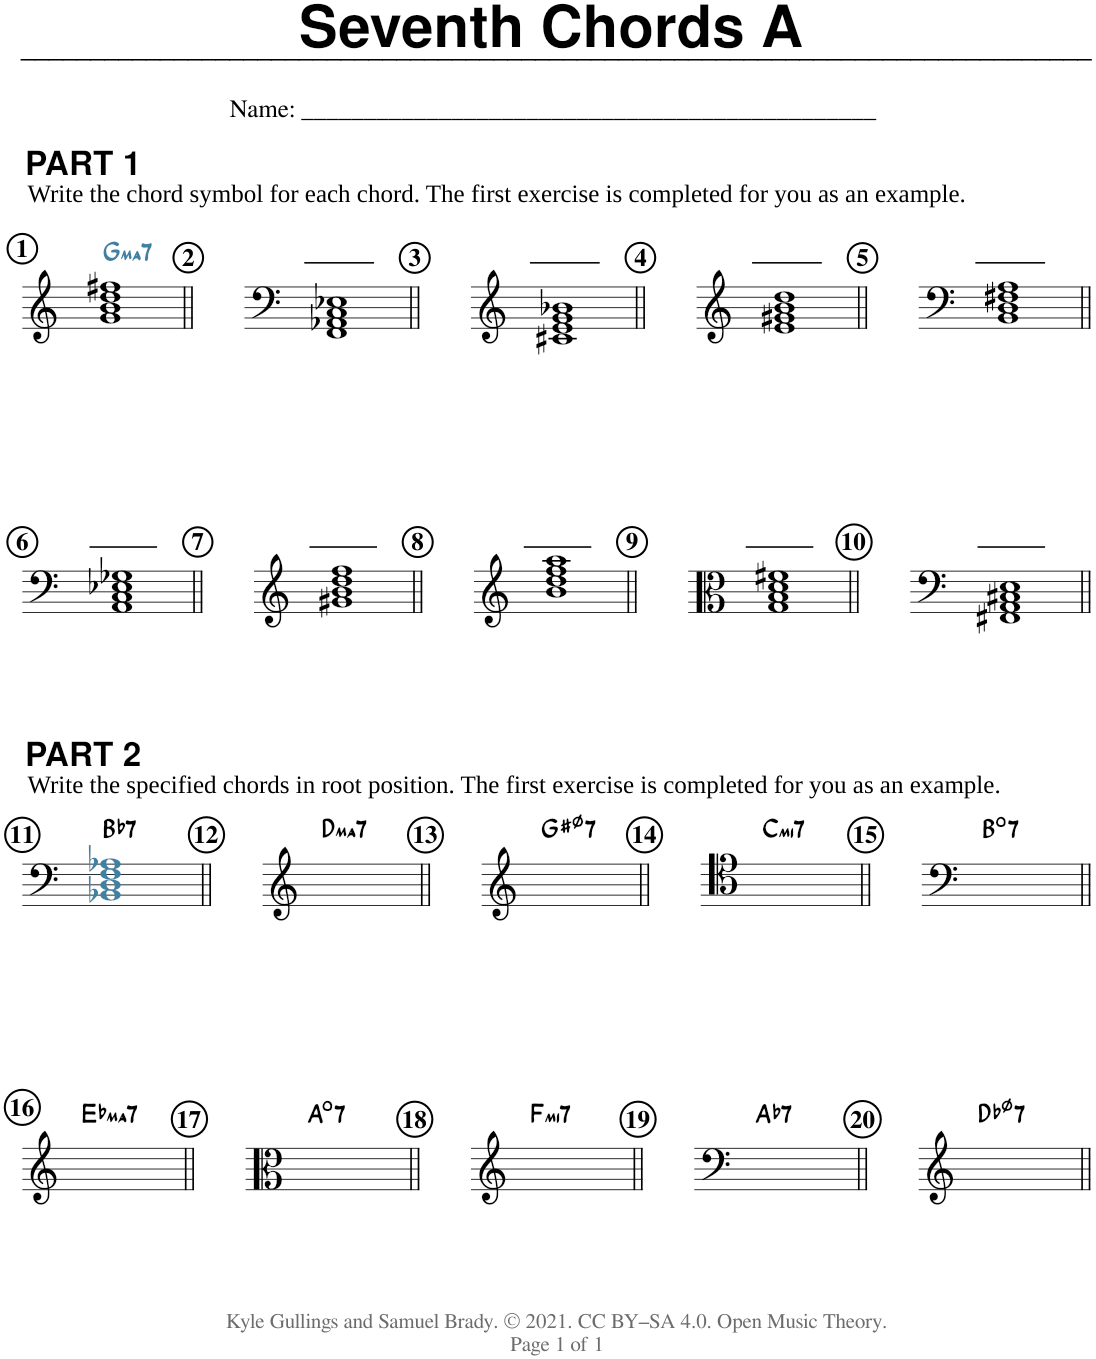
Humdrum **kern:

**kern	**harte
*part1	*part1
*staff1	*
*I"Piano	*
*I'Pno.	*
*clefG2	*
*k[]	*
=1	=1
!	!LO:H:kt=ma7
1g 1b 1dd 1ff#X	G:maj7
=2||	=2||
1FF 1AA-X 1C 1E-X	.
=3||	=3||
1c#X 1e 1g 1b-X	.
=4||	=4||
1e 1g#X 1b 1dd	.
=5||	=5||
1BB 1D 1F#X 1A	.
!!LO:LB:g=z
=6||	=6||
1AA 1C 1E-X 1G-X	.
=7||	=7||
1g#X 1b 1dd 1ff	.
=8||	=8||
1b 1dd 1ff 1aa	.
=9||	=9||
1G 1B 1d 1f#X	.
=10||	=10||
1FF#X 1AA 1C#X 1E	.
!!LO:LB:g=z
=11||	=11||
!	!LO:H:kt=7
1BB-Xi 1Di 1Fi 1A-Xi	Bb:7
=12||	=12||
!	!LO:H:kt=ma7
1ryy	D:maj7
=13||	=13||
!	!LO:H:kt=7
1ryy	G#:hdim7
=14||	=14||
!	!LO:H:kt=mi7
1ryy	C:min7
=15||	=15||
!	!LO:H:kt=7
1ryy	B:dim7
!!LO:LB:g=z
=16||	=16||
*clefG2	*
!	!LO:H:kt=ma7
1ryy	Eb:maj7
=17||	=17||
!	!LO:H:kt=7
1ryy	A:dim7
=18||	=18||
!	!LO:H:kt=mi7
1ryy	F:min7
=19||	=19||
!	!LO:H:kt=7
1ryy	Ab:7
=20||	=20||
!	!LO:H:kt=7
1ryy	Db:hdim7
=||	=||
*-	*-
